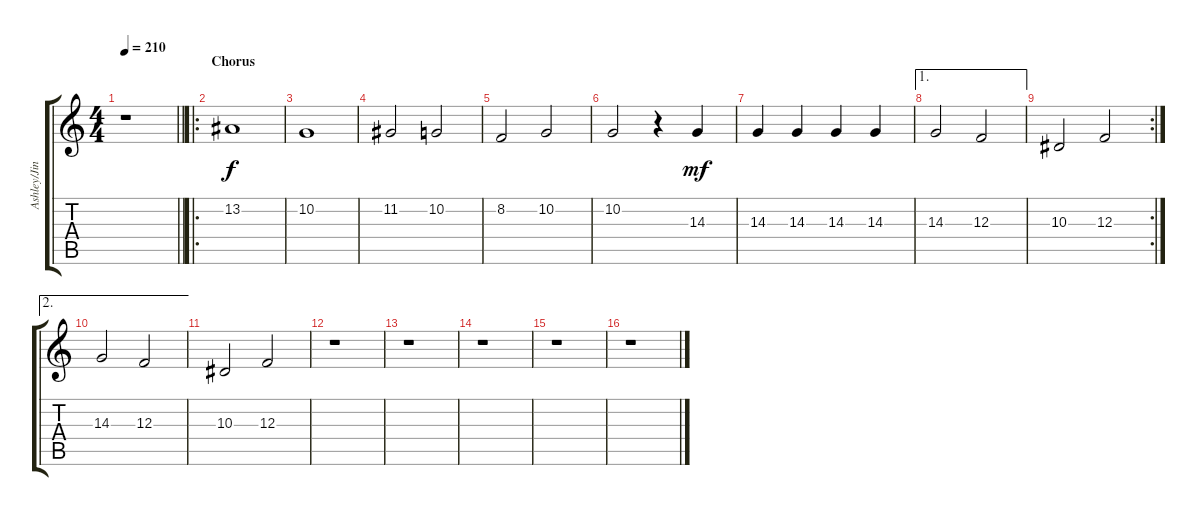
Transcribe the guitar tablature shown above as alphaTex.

\track ("Ashley/Jinxx Vocals" "Ashley/Jin") {instrument sopranosax}
\staff {score tabs}
\tuning (D4 A3 F3 C3 G2 C2) {hide}
\ts (4 4)
\tempo 210
\clef g2
\barLineRight lightlight
\ks c
r.1{dy f} |
\ro
\section ("" "Chorus")
13.2.1 |
10.2.1 |
11.2.2 10.2.2 |
8.2.2 10.2.2 |
10.2.2 r.4 14.3.4{dy mf} |
14.3.4 14.3.4 14.3.4 14.3.4 |
\ae 1
14.3.2 12.3.2 |
\rc 2
10.3.2 12.3.2 |
\ae 2
14.3.2 12.3.2 |
10.3.2 12.3.2 |
r.1 |
r.1 |
r.1 |
r.1 |
r.1
